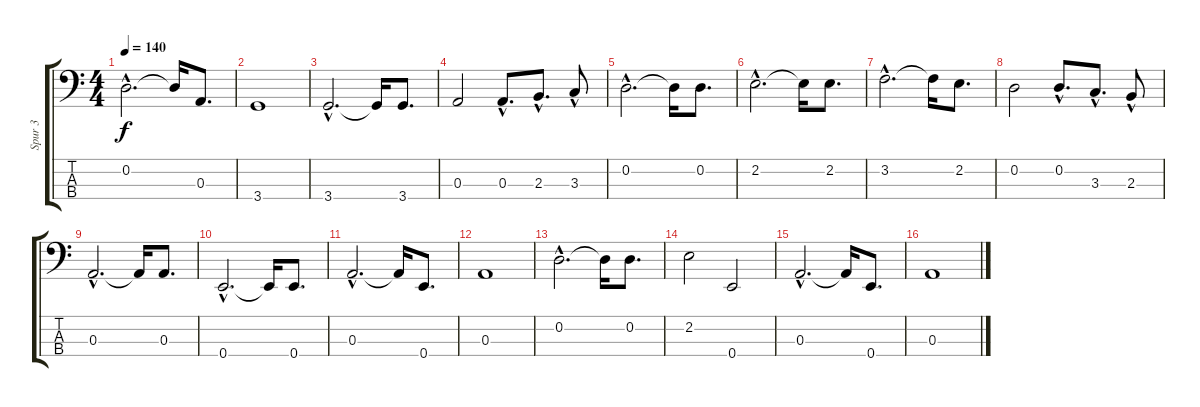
\track ("Spur 3" "Spur 3") {instrument electricbassfinger}
\staff {score tabs}
\tuning (G2 D2 A1 E1) {hide}
\ts (4 4)
\tempo 140
\clef f4
\ks c
0.2{hac}.2{d dy f} 0.2{t}.16 0.3.8{d} |
3.4.1 |
3.4{hac}.2{d} 3.4{t}.16 3.4.8{d} |
0.3.2 0.3{hac}.8{d} 2.3{hac}.8{d} 3.3{hac}.8 |
0.2{hac}.2{d} 0.2{t}.16 0.2.8{d} |
2.2{hac}.2{d} 2.2{t}.16 2.2.8{d} |
3.2{hac}.2{d} 3.2{t}.16 2.2.8{d} |
0.2.2 0.2{hac}.8{d} 3.3{hac}.8{d} 2.3{hac}.8 |
0.3{hac}.2{d} 0.3{t}.16 0.3.8{d} |
0.4{hac}.2{d} 0.4{t}.16 0.4.8{d} |
0.3{hac}.2{d} 0.3{t}.16 0.4.8{d} |
0.3.1 |
0.2{hac}.2{d} 0.2{t}.16 0.2.8{d} |
2.2.2 0.4.2 |
0.3{hac}.2{d} 0.3{t}.16 0.4.8{d} |
0.3.1
